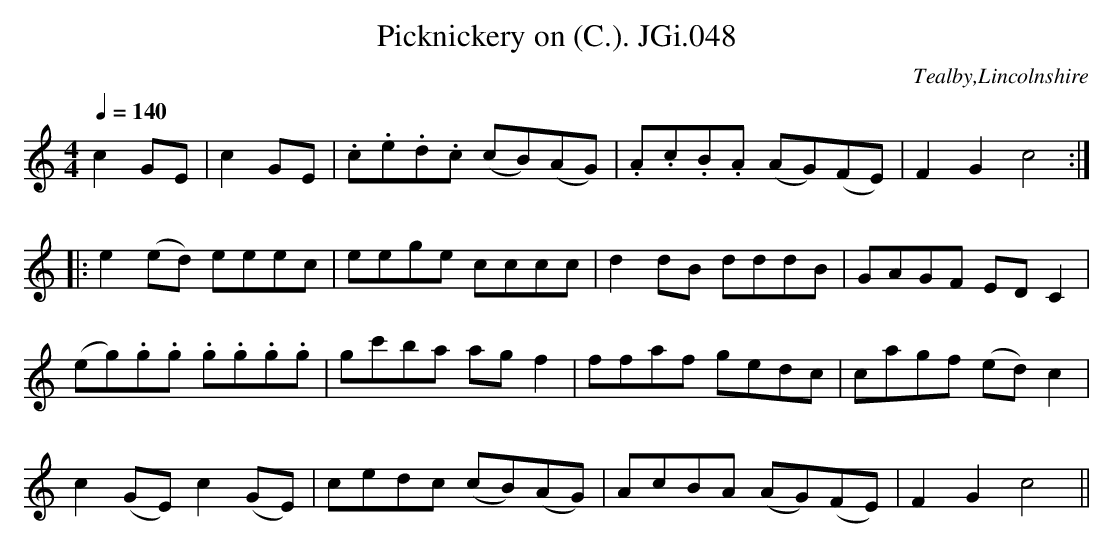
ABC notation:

X:1
T:Picknickery on (C.). JGi.048
L:1/8
M:4/4
O:Tealby,Lincolnshire
Q:1/4=140
K:C
c2GE|c2GE|.c.e.d.c (cB)(AG)|.A.c.B.A (AG)(FE)|F2G2c4:|
|:e2(ed) eeec|eege cccc|d2dB dddB|GAGF EDC2|
(eg).g.g .g.g.g.g|gc'ba agf2|ffaf gedc|cagf (ed)c2|
c2(GE)c2(GE)|cedc (cB)(AG)|AcBA (AG)(FE)|F2G2c4||
